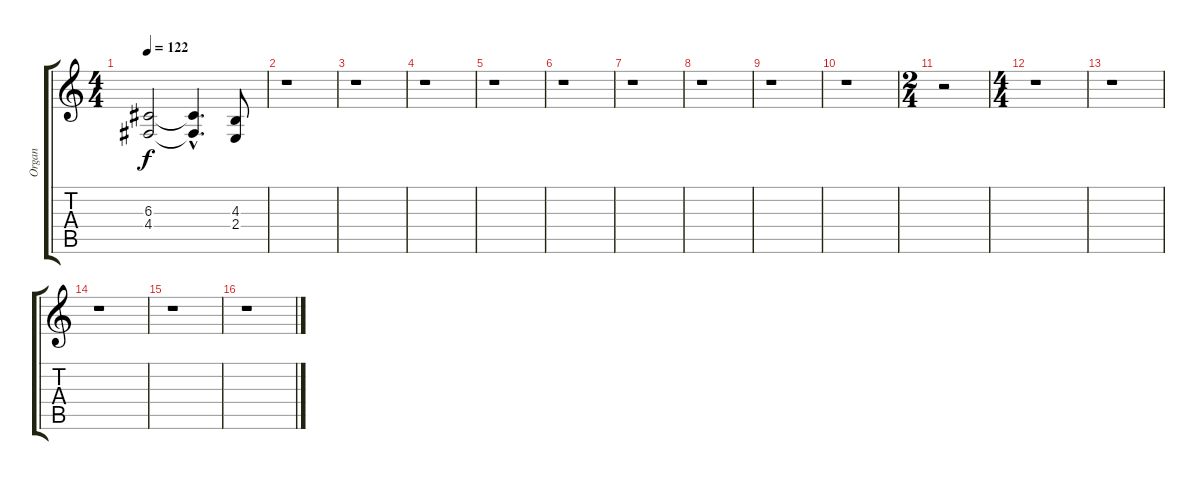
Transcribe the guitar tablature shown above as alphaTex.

\track ("Organ" "Organ") {instrument reedorgan}
\staff {score tabs}
\tuning (E4 B3 G3 D3 A2 E2) {hide}
\ts (4 4)
\tempo 122
\clef g2
\ks c
(6.3 4.4).2{dy f} (6.3{hac t} 4.4{hac t}).4{d} (4.3 2.4).8 |
r.1 |
r.1 |
r.1 |
r.1 |
r.1 |
r.1 |
r.1 |
r.1 |
r.1 |
\ts (2 4)
r.2 |
\ts (4 4)
r.1 |
r.1 |
r.1 |
r.1 |
r.1
